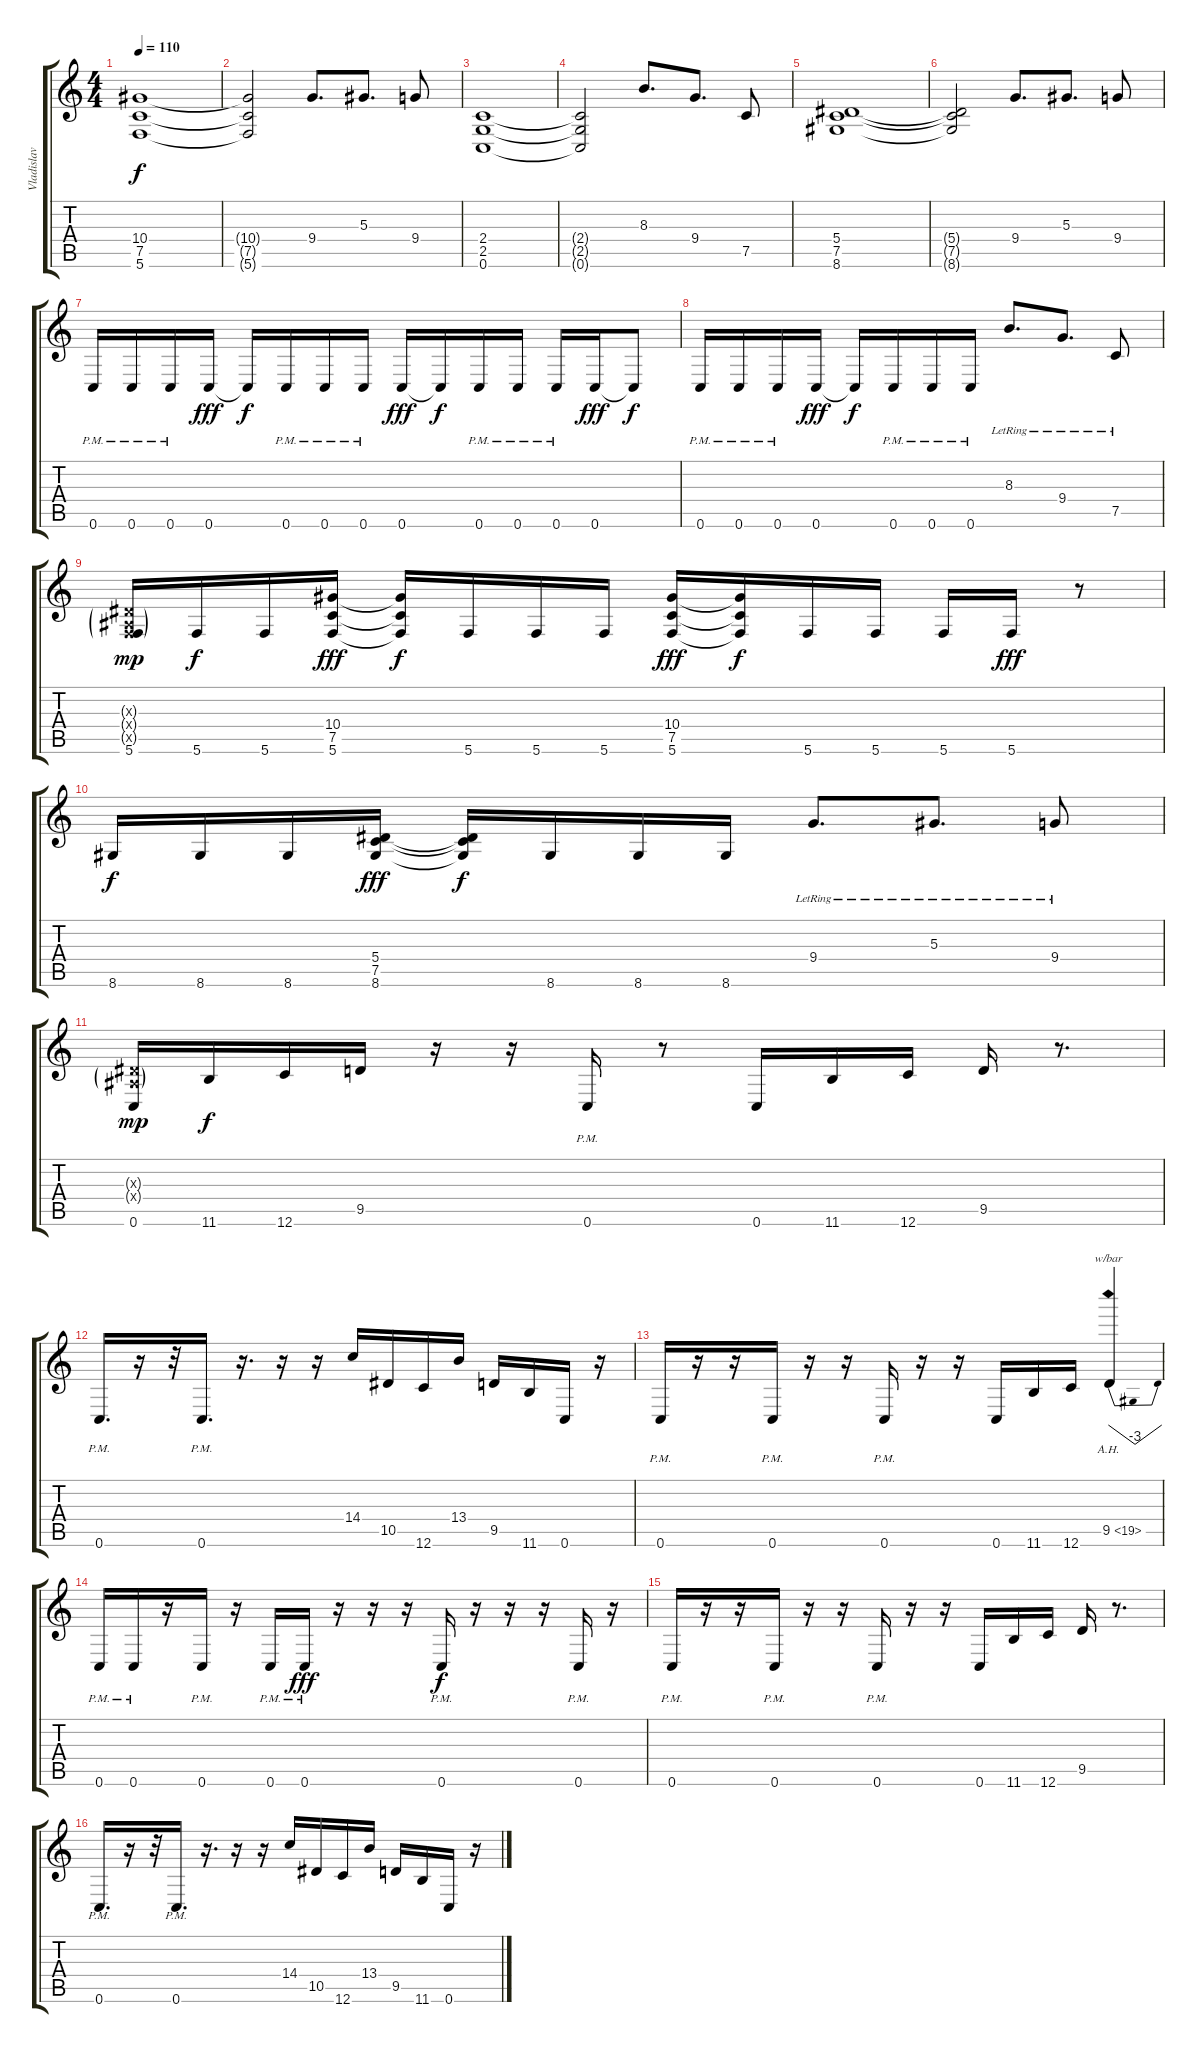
\track ("Vladislav Nekrash" "Vladislav ") {instrument distortionguitar}
\staff {score tabs}
\tuning (C4 G3 Eb3 Bb2 F2 C2) {hide}
\ts (4 4)
\tempo 110
\clef g2
\ks c
(10.4 7.5 5.6).1{dy f} |
(10.4{t} 7.5{t} 5.6{t}).2 9.4.8{d} 5.3.8{d} 9.4.8 |
(2.4 2.5 0.6).1 |
(2.4{t} 2.5{t} 0.6{t}).2 8.3.8{d} 9.4.8{d} 7.5.8 |
(5.4 7.5 8.6).1 |
(5.4{t} 7.5{t} 8.6{t}).2 9.4.8{d} 5.3.8{d} 9.4.8 |
0.6{pm}.16 0.6{pm}.16 0.6{pm}.16 0.6.16{dy fff} 0.6{t}.16{dy f} 0.6{pm}.16 0.6{pm}.16 0.6{pm}.16 0.6.16{dy fff} 0.6{t}.16{dy f} 0.6{pm}.16 0.6{pm}.16 0.6{pm}.16 0.6.16{dy fff} 0.6{t}.8{dy f} |
0.6{pm}.16 0.6{pm}.16 0.6{pm}.16 0.6.16{dy fff} 0.6{t}.16{dy f} 0.6{pm}.16 0.6{pm}.16 0.6{pm}.16 8.3{lr}.8{d} 9.4{lr}.8{d} 7.5{lr}.8 |
(0.3{g x} 0.4{g x} 0.5{g x} 5.6).16{dy mp} 5.6.16{dy f} 5.6.16 (10.4 7.5 5.6).16{dy fff} (10.4{t} 7.5{t} 5.6{t}).16{dy f} 5.6.16 5.6.16 5.6.16 (10.4 7.5 5.6).16{dy fff} (10.4{t} 7.5{t} 5.6{t}).16{dy f} 5.6.16 5.6.16 5.6.16 5.6.16{dy fff} r.8 |
8.6.16{dy f} 8.6.16 8.6.16 (5.4 7.5 8.6).16{dy fff} (5.4{t} 7.5{t} 8.6{t}).16{dy f} 8.6.16 8.6.16 8.6.16 9.4{lr}.8{d} 5.3{lr}.8{d} 9.4{lr}.8 |
(0.3{g x} 0.4{g x} 0.6).16{dy mp} 11.6.16{dy f} 12.6.16 9.5.16 r.16 r.16 0.6{pm}.16 r.8 0.6.16 11.6.16 12.6.16 9.5.16 r.8{d} |
0.6{pm}.16{d} r.16 r.32 0.6{pm}.16{d} r.16{d} r.16 r.16 14.4.16 10.5.16 12.6.16 13.4.16 9.5.16 11.6.16 0.6.16 r.16 |
0.6{pm}.16 r.16 r.16 0.6{pm}.16 r.16 r.16 0.6{pm}.16 r.16 r.16 0.6.16 11.6.16 12.6.16 9.5{ah 10}.4{tbe (dip default 0 0 30 -12 60 0) instrument guitarharmonics} |
0.6{pm}.16{instrument distortionguitar} 0.6{pm}.16 r.16 0.6{pm}.16 r.16 0.6{pm}.16 0.6{pm}.16{dy fff} r.16 r.16 r.16 0.6{pm}.16{dy f} r.16 r.16 r.16 0.6{pm}.16 r.16 |
0.6{pm}.16 r.16 r.16 0.6{pm}.16 r.16 r.16 0.6{pm}.16 r.16 r.16 0.6.16 11.6.16 12.6.16 9.5.16 r.8{d} |
0.6{pm}.16{d} r.16 r.32 0.6{pm}.16{d} r.16{d} r.16 r.16 14.4.16 10.5.16 12.6.16 13.4.16 9.5.16 11.6.16 0.6.16 r.16
